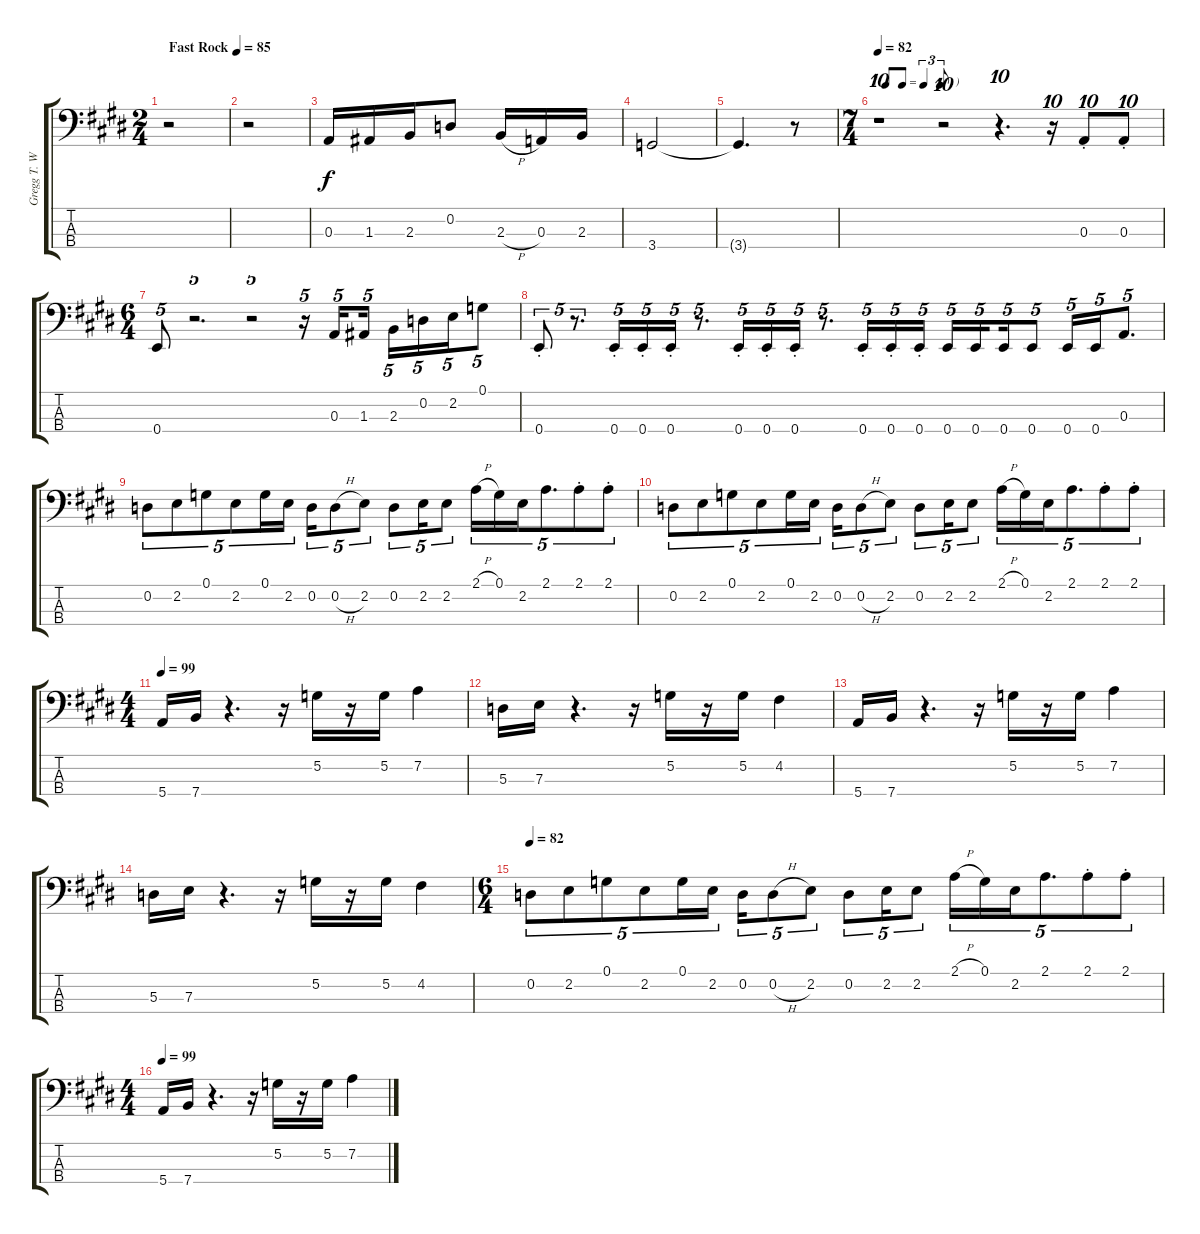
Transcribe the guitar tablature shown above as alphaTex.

\track ("Gregg T. Walker Bass" "Gregg T. W") {instrument electricbassfinger}
\staff {score tabs}
\tuning (G2 D2 A1 E1) {hide}
\ts (2 4)
\tempo (85 "Fast Rock")
\clef f4
\ks e
r.2{dy f instrument electricbassfinger} |
r.2 |
0.3.16 1.3.16 2.3.16 0.2.8 2.3{h}.16 0.3.16 2.3.16 |
3.4.2 |
3.4{t}.4{d} r.8 |
\ts (7 4)
\tf triplet8th
\tempo 82
r.1{tu (10 8)} r.2{tu (10 8)} r.4{d tu (10 8)} r.16{tu (10 8)} 0.3{st}.8{tu (10 8)} 0.3{st}.8{tu (10 8)} |
\ts (6 4)
0.4.8{tu (5 4)} r.2{d tu (5 4)} r.2{tu (5 4)} r.16{tu (5 4)} 0.3.16{tu (5 4) beam splitsecondary} 1.3.16{tu (5 4)} 2.3.16{tu (5 4)} 0.2.16{tu (5 4)} 2.2.16{tu (5 4)} 0.1.8{tu (5 4)} |
0.4{st}.8{tu (5 4)} r.8{d tu (5 4)} 0.4{st}.16{tu (5 4)} 0.4{st}.16{tu (5 4)} 0.4{st}.16{tu (5 4)} r.8{d tu (5 4)} 0.4{st}.16{tu (5 4)} 0.4{st}.16{tu (5 4)} 0.4{st}.16{tu (5 4)} r.8{d tu (5 4)} 0.4{st}.16{tu (5 4)} 0.4{st}.16{tu (5 4)} 0.4{st}.16{tu (5 4)} 0.4.16{tu (5 4)} 0.4.16{tu (5 4) beam splitsecondary} 0.4.16{tu (5 4)} 0.4.8{tu (5 4)} 0.4.16{tu (5 4)} 0.4.16{tu (5 4)} 0.3.8{d tu (5 4)} |
0.2.8{tu (5 4)} 2.2.8{tu (5 4)} 0.1.8{tu (5 4)} 2.2.8{tu (5 4)} 0.1.16{tu (5 4)} 2.2.16{tu (5 4) beam splitsecondary} 0.2.16{tu (5 4)} 0.2{h}.8{tu (5 4)} 2.2.8{tu (5 4)} 0.2.8{tu (5 4)} 2.2.16{tu (5 4)} 2.2.8{tu (5 4)} 2.1{h}.16{tu (5 4)} 0.1.16{tu (5 4)} 2.2.16{tu (5 4)} 2.1.8{d tu (5 4)} 2.1{st}.8{tu (5 4)} 2.1{st}.8{tu (5 4)} |
0.2.8{tu (5 4)} 2.2.8{tu (5 4)} 0.1.8{tu (5 4)} 2.2.8{tu (5 4)} 0.1.16{tu (5 4)} 2.2.16{tu (5 4) beam splitsecondary} 0.2.16{tu (5 4)} 0.2{h}.8{tu (5 4)} 2.2.8{tu (5 4)} 0.2.8{tu (5 4)} 2.2.16{tu (5 4)} 2.2.8{tu (5 4)} 2.1{h}.16{tu (5 4)} 0.1.16{tu (5 4)} 2.2.16{tu (5 4)} 2.1.8{d tu (5 4)} 2.1{st}.8{tu (5 4)} 2.1{st}.8{tu (5 4)} |
\ts (4 4)
\tempo 100
\tempo 99
5.4.16 7.4.16 r.4{d} r.16 5.2.16 r.16 5.2.16 7.2.4 |
5.3.16 7.3.16 r.4{d} r.16 5.2.16 r.16 5.2.16 4.2.4 |
5.4.16 7.4.16 r.4{d} r.16 5.2.16 r.16 5.2.16 7.2.4 |
5.3.16 7.3.16 r.4{d} r.16 5.2.16 r.16 5.2.16 4.2.4 |
\ts (6 4)
\tempo 82
0.2.8{tu (5 4)} 2.2.8{tu (5 4)} 0.1.8{tu (5 4)} 2.2.8{tu (5 4)} 0.1.16{tu (5 4)} 2.2.16{tu (5 4) beam splitsecondary} 0.2.16{tu (5 4)} 0.2{h}.8{tu (5 4)} 2.2.8{tu (5 4)} 0.2.8{tu (5 4)} 2.2.16{tu (5 4)} 2.2.8{tu (5 4)} 2.1{h}.16{tu (5 4)} 0.1.16{tu (5 4)} 2.2.16{tu (5 4)} 2.1.8{d tu (5 4)} 2.1{st}.8{tu (5 4)} 2.1{st}.8{tu (5 4)} |
\ts (4 4)
\tempo 100
\tempo 99
5.4.16 7.4.16 r.4{d} r.16 5.2.16 r.16 5.2.16 7.2.4
